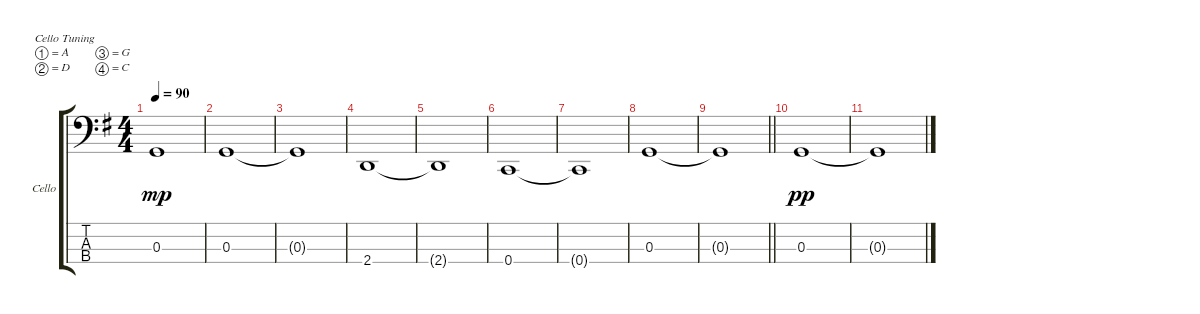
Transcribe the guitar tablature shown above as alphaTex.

\defaultSystemsLayout 4
\bracketExtendMode groupsimilarinstruments
\firstSystemTrackNameOrientation horizontal
\otherSystemsTrackNameOrientation horizontal
\track ("Cello" "Cello") {instrument cello}
\staff {score tabs}
\tuning (A3 D3 G2 C2)
\ts (4 4)
\tempo 90
\clef f4
\scale
0.333333
\ks g
0.3{t}.1{dy mp} |
\scale
0.333333 0.3.1 |
\scale
0.333333 0.3{t}.1 |
\scale
0.333333 2.4.1 |
\scale
0.333333 2.4{t}.1 |
\scale
0.333333 0.4.1 |
\scale
0.333333 0.4{t}.1 |
\scale
0.333333 0.3.1 |
\scale
0.333333
\barLineRight lightlight
0.3{t}.1 |
0.3.1{dy pp} |
0.3{t}.1
